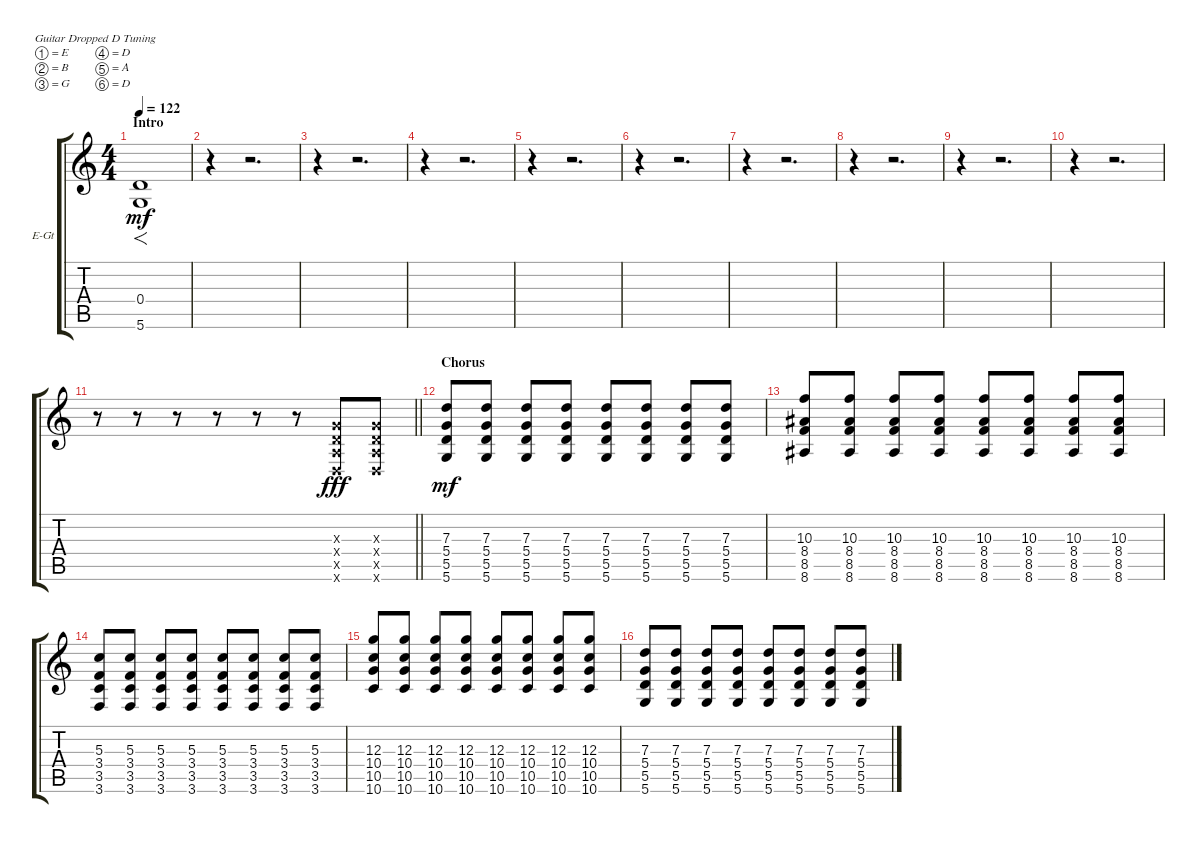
\bracketExtendMode groupsimilarinstruments
\firstSystemTrackNameOrientation horizontal
\otherSystemsTrackNameOrientation horizontal
\track ("Guitar 2 [Mike Shinoda]" "E-Gt") {instrument overdrivenguitar}
\staff {score tabs}
\tuning (E4 B3 G3 D3 A2 D2)
\ts (4 4)
\section ("" "Intro")
\tempo 122
\clef g2
\ks c
(0.4 5.6).1{f dy mf instrument overdrivenguitar} |
r.4 r.2{d} |
r.4 r.2{d} |
r.4 r.2{d} |
r.4 r.2{d} |
r.4 r.2{d} |
r.4 r.2{d} |
r.4 r.2{d} |
r.4 r.2{d} |
r.4 r.2{d} |
\barLineRight lightlight
r.8 r.8 r.8 r.8 r.8 r.8 (0.3{x} 0.4{x} 0.5{x} 0.6{x}).8{dy fff} (0.3{x} 0.4{x} 0.5{x} 0.6{x}).8 |
\section ("" "Chorus")
(7.3 5.4 5.5 5.6).8{dy mf} (7.3 5.4 5.5 5.6).8 (7.3 5.4 5.5 5.6).8 (7.3 5.4 5.5 5.6).8 (7.3 5.4 5.5 5.6).8 (7.3 5.4 5.5 5.6).8 (7.3 5.4 5.5 5.6).8 (7.3 5.4 5.5 5.6).8 |
(10.3 8.4 8.5 8.6).8 (10.3 8.4 8.5 8.6).8 (10.3 8.4 8.5 8.6).8 (10.3 8.4 8.5 8.6).8 (10.3 8.4 8.5 8.6).8 (10.3 8.4 8.5 8.6).8 (10.3 8.4 8.5 8.6).8 (10.3 8.4 8.5 8.6).8 |
(5.3 3.4 3.5 3.6).8 (5.3 3.4 3.5 3.6).8 (5.3 3.4 3.5 3.6).8 (5.3 3.4 3.5 3.6).8 (5.3 3.4 3.5 3.6).8 (5.3 3.4 3.5 3.6).8 (5.3 3.4 3.5 3.6).8 (5.3 3.4 3.5 3.6).8 |
(12.3 10.4 10.5 10.6).8 (12.3 10.4 10.5 10.6).8 (12.3 10.4 10.5 10.6).8 (12.3 10.4 10.5 10.6).8 (12.3 10.4 10.5 10.6).8 (12.3 10.4 10.5 10.6).8 (12.3 10.4 10.5 10.6).8 (12.3 10.4 10.5 10.6).8 |
(7.3 5.4 5.5 5.6).8 (7.3 5.4 5.5 5.6).8 (7.3 5.4 5.5 5.6).8 (7.3 5.4 5.5 5.6).8 (7.3 5.4 5.5 5.6).8 (7.3 5.4 5.5 5.6).8 (7.3 5.4 5.5 5.6).8 (7.3 5.4 5.5 5.6).8
